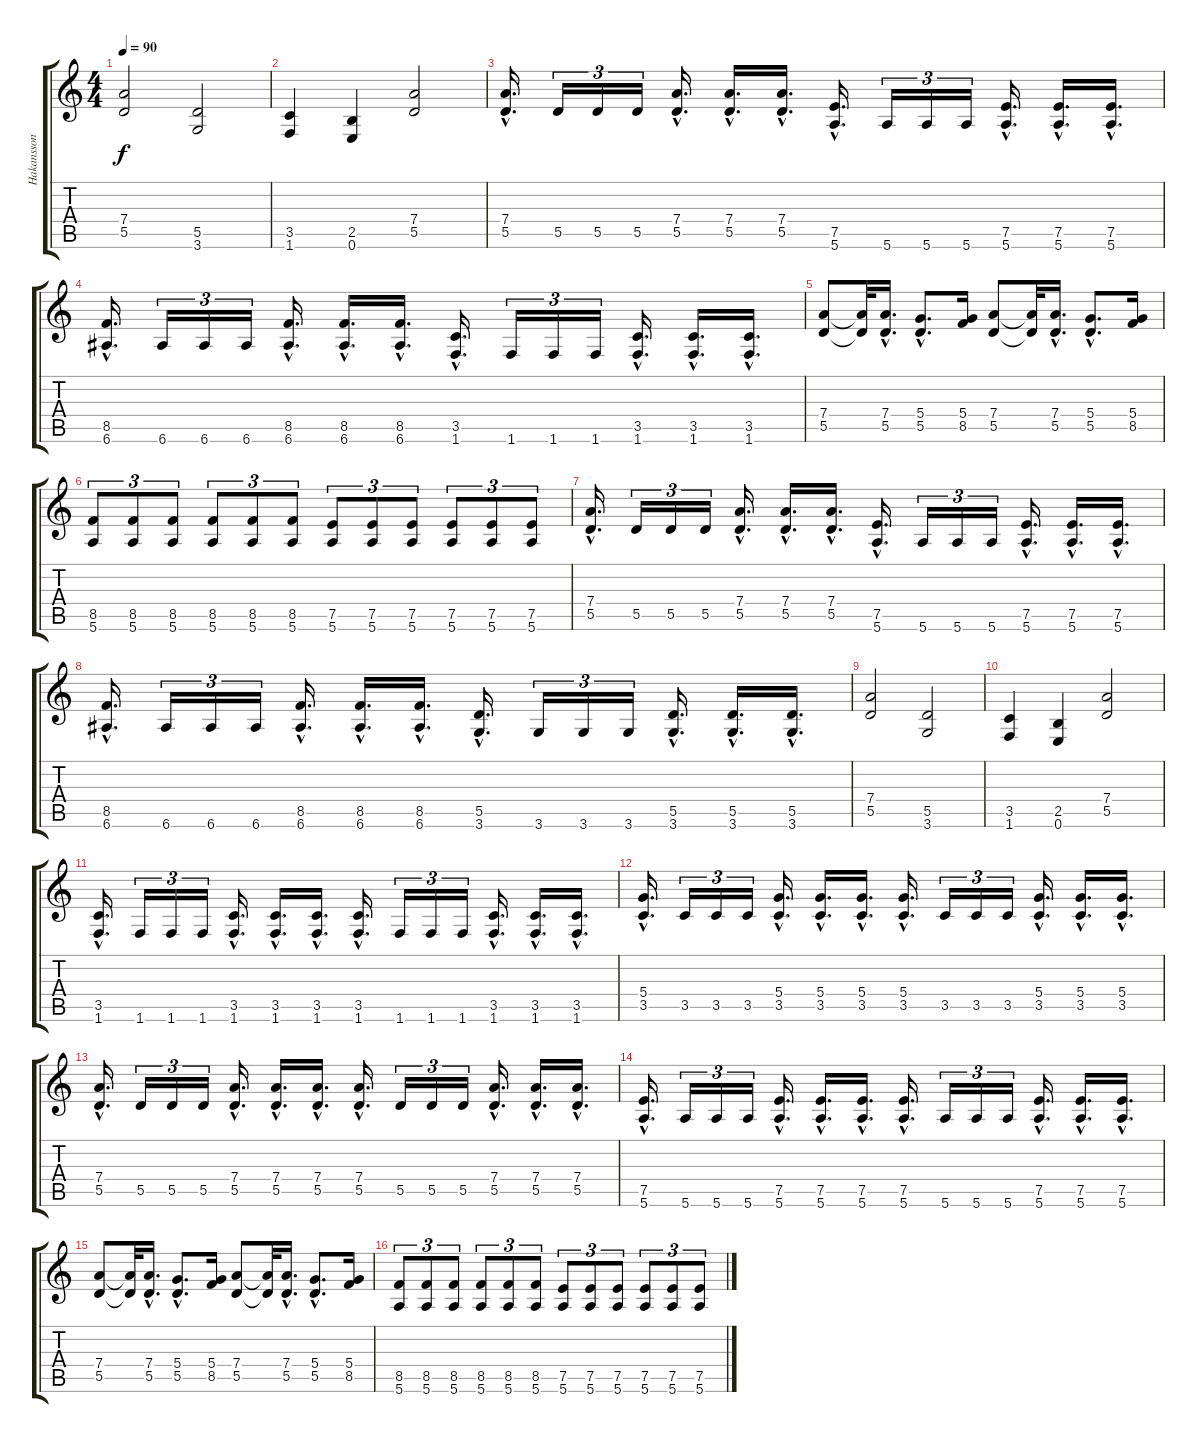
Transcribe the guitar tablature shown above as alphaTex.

\track ("Hakansson" "Hakansson") {instrument distortionguitar}
\staff {score tabs}
\tuning (E4 B3 G3 D3 A2 E2) {hide}
\ts (4 4)
\tempo 90
\clef g2
\ks c
(7.4 5.5).2{dy f} (5.5 3.6).2 |
(3.5 1.6).4 (2.5 0.6).4 (7.4 5.5).2 |
(7.4{hac} 5.5{hac}).16{d} 5.5.16{tu (3 2)} 5.5.16{tu (3 2)} 5.5.16{tu (3 2)} (7.4{hac} 5.5{hac}).16{d} (7.4{hac} 5.5{hac}).16{d} (7.4{hac} 5.5{hac}).16{d} (7.5{hac} 5.6{hac}).16{d} 5.6.16{tu (3 2)} 5.6.16{tu (3 2)} 5.6.16{tu (3 2)} (7.5{hac} 5.6{hac}).16{d} (7.5{hac} 5.6{hac}).16{d} (7.5{hac} 5.6{hac}).16{d} |
(8.5{hac} 6.6{hac}).16{d} 6.6.16{tu (3 2)} 6.6.16{tu (3 2)} 6.6.16{tu (3 2)} (8.5{hac} 6.6{hac}).16{d} (8.5{hac} 6.6{hac}).16{d} (8.5{hac} 6.6{hac}).16{d} (3.5{hac} 1.6{hac}).16{d} 1.6.16{tu (3 2)} 1.6.16{tu (3 2)} 1.6.16{tu (3 2)} (3.5{hac} 1.6{hac}).16{d} (3.5{hac} 1.6{hac}).16{d} (3.5{hac} 1.6{hac}).16{d} |
(7.4 5.5).8 (7.4{t} 5.5{t}).32 (7.4{hac} 5.5{hac}).16{d} (5.4{hac} 5.5{hac}).8{d} (5.4 8.5).16 (7.4 5.5).8 (7.4{t} 5.5{t}).32 (7.4{hac} 5.5{hac}).16{d} (5.4{hac} 5.5{hac}).8{d} (5.4 8.5).16 |
(8.5 5.6).8{tu (3 2)} (8.5 5.6).8{tu (3 2)} (8.5 5.6).8{tu (3 2)} (8.5 5.6).8{tu (3 2)} (8.5 5.6).8{tu (3 2)} (8.5 5.6).8{tu (3 2)} (7.5 5.6).8{tu (3 2)} (7.5 5.6).8{tu (3 2)} (7.5 5.6).8{tu (3 2)} (7.5 5.6).8{tu (3 2)} (7.5 5.6).8{tu (3 2)} (7.5 5.6).8{tu (3 2)} |
(7.4{hac} 5.5{hac}).16{d} 5.5.16{tu (3 2)} 5.5.16{tu (3 2)} 5.5.16{tu (3 2)} (7.4{hac} 5.5{hac}).16{d} (7.4{hac} 5.5{hac}).16{d} (7.4{hac} 5.5{hac}).16{d} (7.5{hac} 5.6{hac}).16{d} 5.6.16{tu (3 2)} 5.6.16{tu (3 2)} 5.6.16{tu (3 2)} (7.5{hac} 5.6{hac}).16{d} (7.5{hac} 5.6{hac}).16{d} (7.5{hac} 5.6{hac}).16{d} |
(8.5{hac} 6.6{hac}).16{d} 6.6.16{tu (3 2)} 6.6.16{tu (3 2)} 6.6.16{tu (3 2)} (8.5{hac} 6.6{hac}).16{d} (8.5{hac} 6.6{hac}).16{d} (8.5{hac} 6.6{hac}).16{d} (5.5{hac} 3.6{hac}).16{d} 3.6.16{tu (3 2)} 3.6.16{tu (3 2)} 3.6.16{tu (3 2)} (5.5{hac} 3.6{hac}).16{d} (5.5{hac} 3.6{hac}).16{d} (5.5{hac} 3.6{hac}).16{d} |
(7.4 5.5).2 (5.5 3.6).2 |
(3.5 1.6).4 (2.5 0.6).4 (7.4 5.5).2 |
(3.5{hac} 1.6{hac}).16{d} 1.6.16{tu (3 2)} 1.6.16{tu (3 2)} 1.6.16{tu (3 2)} (3.5{hac} 1.6{hac}).16{d} (3.5{hac} 1.6{hac}).16{d} (3.5{hac} 1.6{hac}).16{d} (3.5{hac} 1.6{hac}).16{d} 1.6.16{tu (3 2)} 1.6.16{tu (3 2)} 1.6.16{tu (3 2)} (3.5{hac} 1.6{hac}).16{d} (3.5{hac} 1.6{hac}).16{d} (3.5{hac} 1.6{hac}).16{d} |
(5.4{hac} 3.5{hac}).16{d} 3.5.16{tu (3 2)} 3.5.16{tu (3 2)} 3.5.16{tu (3 2)} (5.4{hac} 3.5{hac}).16{d} (5.4{hac} 3.5{hac}).16{d} (5.4{hac} 3.5{hac}).16{d} (5.4{hac} 3.5{hac}).16{d} 3.5.16{tu (3 2)} 3.5.16{tu (3 2)} 3.5.16{tu (3 2)} (5.4{hac} 3.5{hac}).16{d} (5.4{hac} 3.5{hac}).16{d} (5.4{hac} 3.5{hac}).16{d} |
(7.4{hac} 5.5{hac}).16{d} 5.5.16{tu (3 2)} 5.5.16{tu (3 2)} 5.5.16{tu (3 2)} (7.4{hac} 5.5{hac}).16{d} (7.4{hac} 5.5{hac}).16{d} (7.4{hac} 5.5{hac}).16{d} (7.4{hac} 5.5{hac}).16{d} 5.5.16{tu (3 2)} 5.5.16{tu (3 2)} 5.5.16{tu (3 2)} (7.4{hac} 5.5{hac}).16{d} (7.4{hac} 5.5{hac}).16{d} (7.4{hac} 5.5{hac}).16{d} |
(7.5{hac} 5.6{hac}).16{d} 5.6.16{tu (3 2)} 5.6.16{tu (3 2)} 5.6.16{tu (3 2)} (7.5{hac} 5.6{hac}).16{d} (7.5{hac} 5.6{hac}).16{d} (7.5{hac} 5.6{hac}).16{d} (7.5{hac} 5.6{hac}).16{d} 5.6.16{tu (3 2)} 5.6.16{tu (3 2)} 5.6.16{tu (3 2)} (7.5{hac} 5.6{hac}).16{d} (7.5{hac} 5.6{hac}).16{d} (7.5{hac} 5.6{hac}).16{d} |
(7.4 5.5).8 (7.4{t} 5.5{t}).32 (7.4{hac} 5.5{hac}).16{d} (5.4{hac} 5.5{hac}).8{d} (5.4 8.5).16 (7.4 5.5).8 (7.4{t} 5.5{t}).32 (7.4{hac} 5.5{hac}).16{d} (5.4{hac} 5.5{hac}).8{d} (5.4 8.5).16 |
(8.5 5.6).8{tu (3 2)} (8.5 5.6).8{tu (3 2)} (8.5 5.6).8{tu (3 2)} (8.5 5.6).8{tu (3 2)} (8.5 5.6).8{tu (3 2)} (8.5 5.6).8{tu (3 2)} (7.5 5.6).8{tu (3 2)} (7.5 5.6).8{tu (3 2)} (7.5 5.6).8{tu (3 2)} (7.5 5.6).8{tu (3 2)} (7.5 5.6).8{tu (3 2)} (7.5 5.6).8{tu (3 2)}
